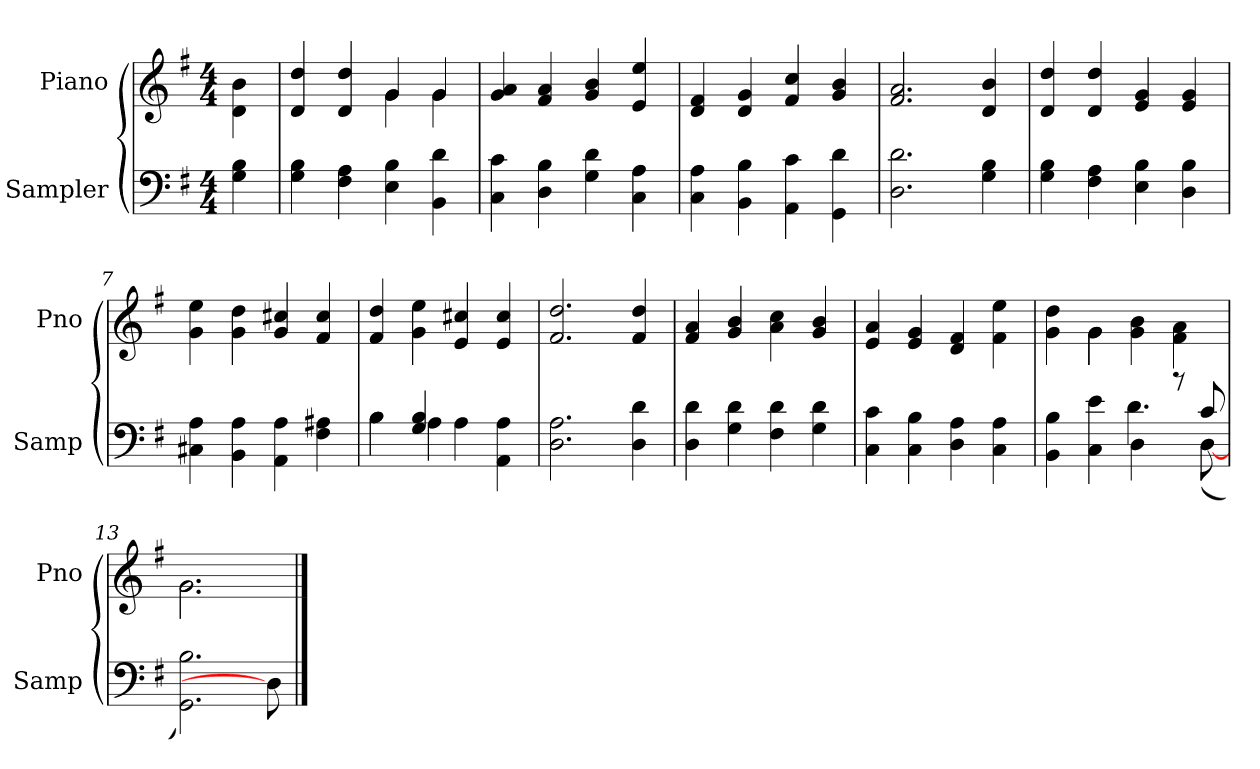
**kern	**kern
*part2	*part1
*staff2	*staff1
*I"Sampler	*I"Piano
*I'Samp	*I'Pno
*clefF4	*clefG2
*k[f#]	*k[f#]
*G:	*G:
*M4/4	*M4/4
=1	=1
4G 4B	4d\ 4b\
=2	=2
*	*^
4G 4B	4d 4dd	2ryy
4F# 4A	4d 4dd	.
4E 4B	4g/	4g
4BB 4d	4g/	4g
*	*v	*v
=3	=3
4C 4c	4g 4a
4D 4B	4f# 4a
4G 4d	4g 4b
4C 4A	4e 4ee
=4	=4
4C 4A	4d 4f#
4BB 4B	4d 4g
4AA 4c	4f# 4cc
4GG 4d	4g 4b
=5	=5
2.D 2.d	2.f# 2.a
4G 4B	4d 4b
=6	=6
4G 4B	4d 4dd
4F# 4A	4d 4dd
4E 4B	4e 4g
4D 4B	4e 4g
=7	=7
4C#X 4A	4g 4ee
4BB 4A	4g 4dd
4AA 4A	4g 4cc#X
4F# 4A#X	4f# 4cc#
=8	=8
*^	*
4B\	4B	4f# 4dd
4G 4B	4A	4g 4ee
4A\	2ryy	4e 4cc#X
4AA 4A	.	4e 4cc#
*v	*v	*
=9	=9
2.D 2.A	2.f# 2.dd
4D 4d	4f# 4dd
=10	=10
4D 4d	4f# 4a
4G 4d	4g 4b
4F# 4d	4a 4cc
4G 4d	4g 4b
=11	=11
4C 4c	4e 4a
4C 4B	4e 4g
4D 4A	4d 4f#
4C 4A	4f# 4ee
=12	=12
*^	*^
4BB 4B	2ryy	4g 4dd	4ryy
4C 4e	.	4g\	4g
4D\	4.d	4g\ 4b\	2ryy
8r	.	4f#\ 4a\	.
8c/	([8D	.	.
*v	*v	*	*
=13	=13	=13
2.GG 2.B)	2.g\	2.g
8D]	8ryy	8ryy
*	*v	*v
==	==
*-	*-
